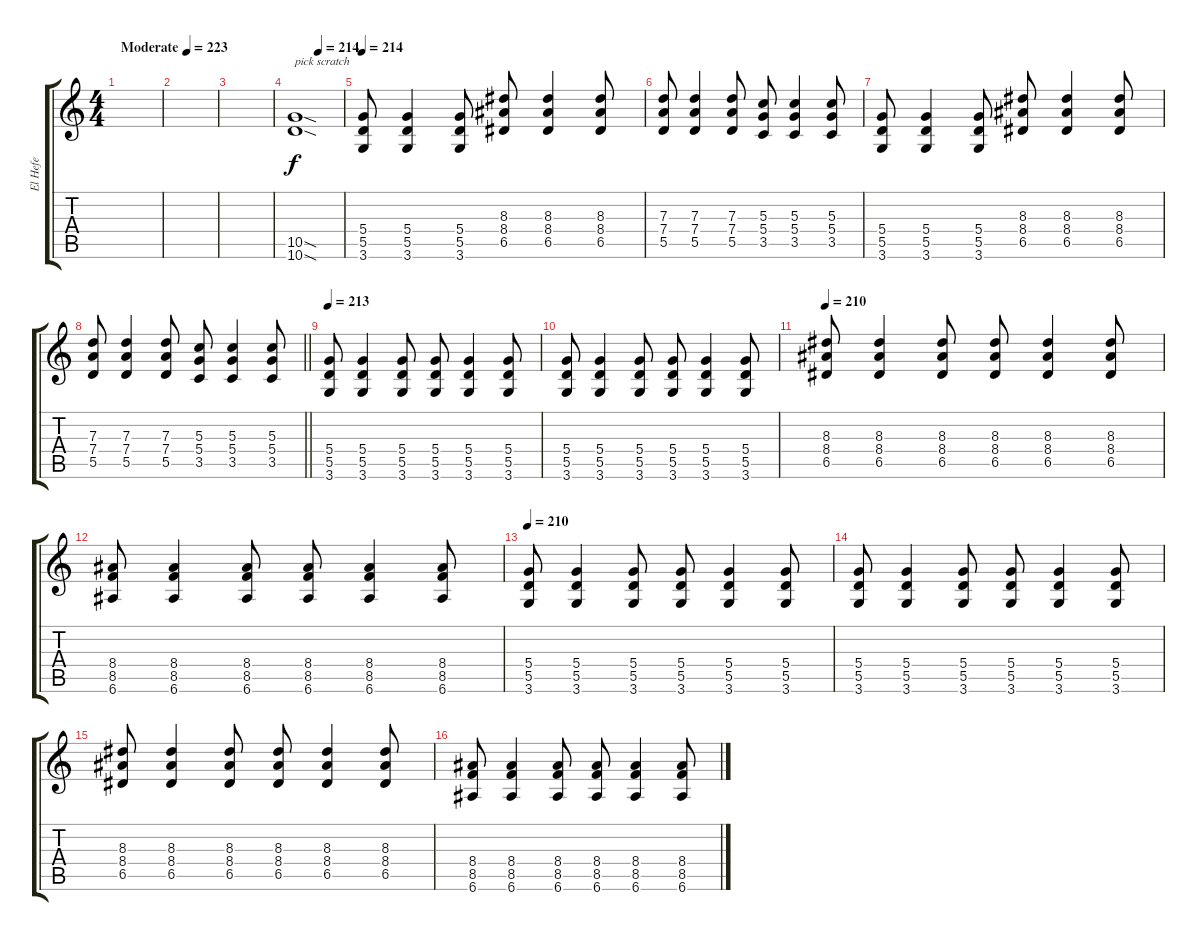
\track ("El Hefe" "El Hefe") {instrument distortionguitar}
\staff {score tabs}
\tuning (E4 B3 G3 D3 A2 E2) {hide}
\ts (4 4)
\tempo (223 "Moderate")
\clef g2
\ks c
|
|
|
\tempo (214 0.5)
(10.5{sod} 10.6{sod}).1{txt "pick scratch"} |
\tempo 214
(5.4 5.5 3.6).8 (5.4 5.5 3.6).4 (5.4 5.5 3.6).8 (8.3 8.4 6.5).8 (8.3 8.4 6.5).4 (8.3 8.4 6.5).8 |
(7.3 7.4 5.5).8 (7.3 7.4 5.5).4 (7.3 7.4 5.5).8 (5.3 5.4 3.5).8 (5.3 5.4 3.5).4 (5.3 5.4 3.5).8 |
(5.4 5.5 3.6).8 (5.4 5.5 3.6).4 (5.4 5.5 3.6).8 (8.3 8.4 6.5).8 (8.3 8.4 6.5).4 (8.3 8.4 6.5).8 |
\barLineRight lightlight
(7.3 7.4 5.5).8 (7.3 7.4 5.5).4 (7.3 7.4 5.5).8 (5.3 5.4 3.5).8 (5.3 5.4 3.5).4 (5.3 5.4 3.5).8 |
\section ("" "")
\tempo 213
(5.4 5.5 3.6).8 (5.4 5.5 3.6).4 (5.4 5.5 3.6).8 (5.4 5.5 3.6).8 (5.4 5.5 3.6).4 (5.4 5.5 3.6).8 |
(5.4 5.5 3.6).8 (5.4 5.5 3.6).4 (5.4 5.5 3.6).8 (5.4 5.5 3.6).8 (5.4 5.5 3.6).4 (5.4 5.5 3.6).8 |
\tempo 210
(8.3 8.4 6.5).8 (8.3 8.4 6.5).4 (8.3 8.4 6.5).8 (8.3 8.4 6.5).8 (8.3 8.4 6.5).4 (8.3 8.4 6.5).8 |
(8.4 8.5 6.6).8 (8.4 8.5 6.6).4 (8.4 8.5 6.6).8 (8.4 8.5 6.6).8 (8.4 8.5 6.6).4 (8.4 8.5 6.6).8 |
\tempo 210
(5.4 5.5 3.6).8 (5.4 5.5 3.6).4 (5.4 5.5 3.6).8 (5.4 5.5 3.6).8 (5.4 5.5 3.6).4 (5.4 5.5 3.6).8 |
(5.4 5.5 3.6).8 (5.4 5.5 3.6).4 (5.4 5.5 3.6).8 (5.4 5.5 3.6).8 (5.4 5.5 3.6).4 (5.4 5.5 3.6).8 |
(8.3 8.4 6.5).8 (8.3 8.4 6.5).4 (8.3 8.4 6.5).8 (8.3 8.4 6.5).8 (8.3 8.4 6.5).4 (8.3 8.4 6.5).8 |
(8.4 8.5 6.6).8 (8.4 8.5 6.6).4 (8.4 8.5 6.6).8 (8.4 8.5 6.6).8 (8.4 8.5 6.6).4 (8.4 8.5 6.6).8
